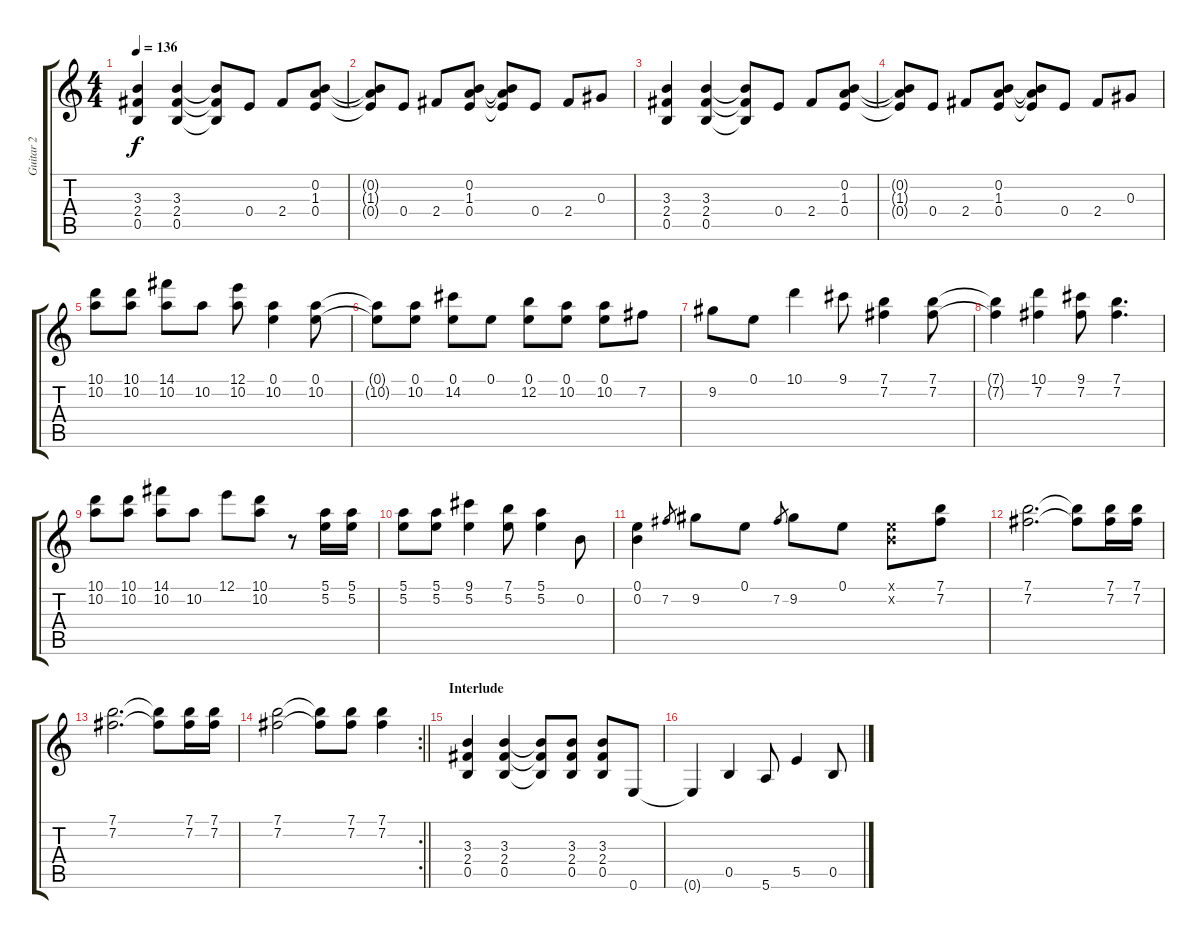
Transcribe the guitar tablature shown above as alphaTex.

\track ("Guitar 2" "Guitar 2") {instrument acousticguitarsteel}
\staff {score tabs}
\tuning (E4 B3 Ab3 E3 B2 E2) {hide}
\ts (4 4)
\tempo 136
\clef g2
\ks c
(3.3 2.4 0.5).4{dy f} (3.3 2.4 0.5).4 (3.3{t} 2.4{t} 0.5{t}).8 0.4.8 2.4.8 (0.2 1.3 0.4).8 |
(0.2{t} 1.3{t} 0.4{t}).8 0.4.8 2.4.8 (0.2 1.3 0.4).8 (0.2{t} 1.3{t} 0.4{t}).8 0.4.8 2.4.8 0.3.8 |
(3.3 2.4 0.5).4 (3.3 2.4 0.5).4 (3.3{t} 2.4{t} 0.5{t}).8 0.4.8 2.4.8 (0.2 1.3 0.4).8 |
(0.2{t} 1.3{t} 0.4{t}).8 0.4.8 2.4.8 (0.2 1.3 0.4).8 (0.2{t} 1.3{t} 0.4{t}).8 0.4.8 2.4.8 0.3.8 |
(10.1 10.2).8 (10.1 10.2).8 (14.1 10.2).8 10.2.8 (12.1 10.2).8 (0.1 10.2).4 (0.1 10.2).8 |
(0.1{t} 10.2{t}).8 (0.1 10.2).8 (0.1 14.2).8 0.1.8 (0.1 12.2).8 (0.1 10.2).8 (0.1 10.2).8 7.2.8 |
9.2.8 0.1.8 10.1.4 9.1.8 (7.1 7.2).4 (7.1 7.2).8 |
(7.1{t} 7.2{t}).4 (10.1 7.2).4 (9.1 7.2).8 (7.1 7.2).4{d} |
(10.1 10.2).8 (10.1 10.2).8 (14.1 10.2).8 10.2.8 12.1.8 (10.1 10.2).8 r.8 (5.1 5.2).16 (5.1 5.2).16 |
(5.1 5.2).8 (5.1 5.2).8 (9.1 5.2).4 (7.1 5.2).8 (5.1 5.2).4 0.2.8 |
(0.1 0.2).4 7.2.8{gr} 9.2.8 0.1.8 7.2.8{gr} 9.2.8 0.1.8 (0.1{x} 0.2{x}).8 (7.1 7.2).8 |
(7.1 7.2).2{d} (7.1{t} 7.2{t}).8 (7.1 7.2).16 (7.1 7.2).16 |
(7.1 7.2).2{d} (7.1{t} 7.2{t}).8 (7.1 7.2).16 (7.1 7.2).16 |
\rc 2
\barLineRight lightlight
(7.1 7.2).2 (7.1{t} 7.2{t}).8 (7.1 7.2).8 (7.1 7.2).4 |
\section ("" "Interlude")
(3.3 2.4 0.5).4 (3.3 2.4 0.5).4 (3.3{t} 2.4{t} 0.5{t}).8 (3.3 2.4 0.5).8 (3.3 2.4 0.5).8 0.6.8 |
0.6{t}.4 0.5.4 5.6.8 5.5.4 0.5.8
